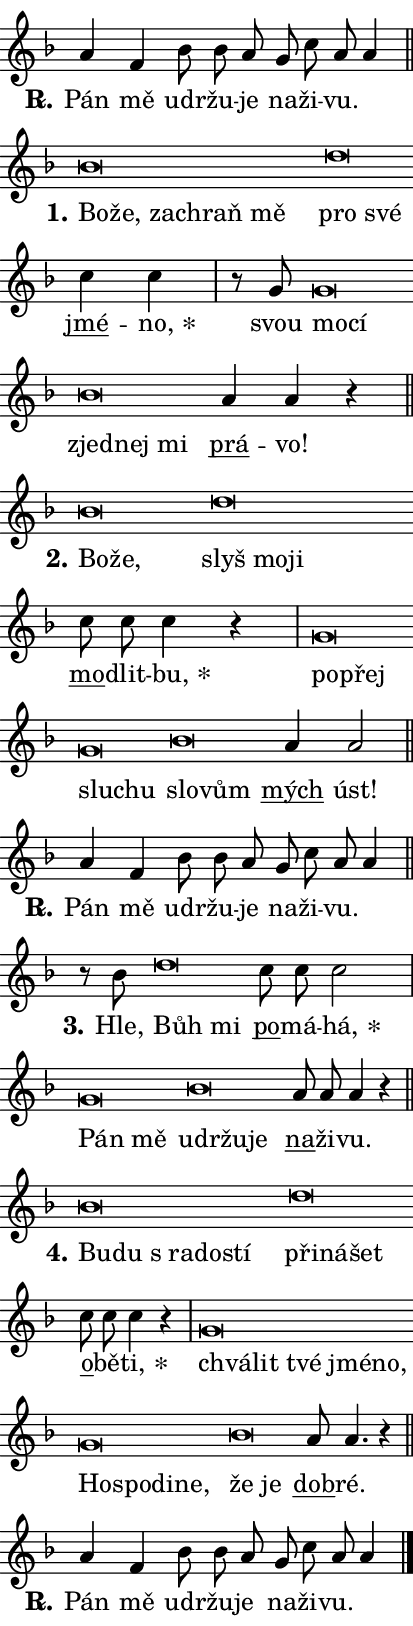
\version "2.22.1"
\header { tagline = "" }
\paper {
  indent = 0\cm
  top-margin = 0\cm
  right-margin = 0\cm
  bottom-margin = 0\cm
  left-margin = 0\cm
  paper-width = 7\cm
  page-breaking = #ly:one-page-breaking
  system-system-spacing.basic-distance = #11
  score-system-spacing.basic-distance = #11.3
  ragged-last = ##f
}


%% Author: Thomas Morley
%% https://lists.gnu.org/archive/html/lilypond-user/2020-05/msg00002.html
#(define (line-position grob)
"Returns position of @var[grob} in current system:
   @code{'start}, if at first time-step
   @code{'end}, if at last time-step
   @code{'middle} otherwise
"
  (let* ((col (ly:item-get-column grob))
         (ln (ly:grob-object col 'left-neighbor))
         (rn (ly:grob-object col 'right-neighbor))
         (col-to-check-left (if (ly:grob? ln) ln col))
         (col-to-check-right (if (ly:grob? rn) rn col))
         (break-dir-left
           (and
             (ly:grob-property col-to-check-left 'non-musical #f)
             (ly:item-break-dir col-to-check-left)))
         (break-dir-right
           (and
             (ly:grob-property col-to-check-right 'non-musical #f)
             (ly:item-break-dir col-to-check-right))))
        (cond ((eqv? 1 break-dir-left) 'start)
              ((eqv? -1 break-dir-right) 'end)
              (else 'middle))))

#(define (tranparent-at-line-position vctor)
  (lambda (grob)
  "Relying on @code{line-position} select the relevant enry from @var{vctor}.
Used to determine transparency,"
    (case (line-position grob)
      ((end) (not (vector-ref vctor 0)))
      ((middle) (not (vector-ref vctor 1)))
      ((start) (not (vector-ref vctor 2))))))

noteHeadBreakVisibility =
#(define-music-function (break-visibility)(vector?)
"Makes @code{NoteHead}s transparent relying on @var{break-visibility}"
#{
  \override NoteHead.transparent =
    #(tranparent-at-line-position break-visibility)
#})

#(define delete-ledgers-for-transparent-note-heads
  (lambda (grob)
    "Reads whether a @code{NoteHead} is transparent.
If so this @code{NoteHead} is removed from @code{'note-heads} from
@var{grob}, which is supposed to be @code{LedgerLineSpanner}.
As a result ledgers are not printed for this @code{NoteHead}"
    (let* ((nhds-array (ly:grob-object grob 'note-heads))
           (nhds-list
             (if (ly:grob-array? nhds-array)
                 (ly:grob-array->list nhds-array)
                 '()))
           ;; Relies on the transparent-property being done before
           ;; Staff.LedgerLineSpanner.after-line-breaking is executed.
           ;; This is fragile ...
           (to-keep
             (remove
               (lambda (nhd)
                 (ly:grob-property nhd 'transparent #f))
               nhds-list)))
      ;; TODO find a better method to iterate over grob-arrays, similiar
      ;; to filter/remove etc for lists
      ;; For now rebuilt from scratch
      (set! (ly:grob-object grob 'note-heads)  '())
      (for-each
        (lambda (nhd)
          (ly:pointer-group-interface::add-grob grob 'note-heads nhd))
        to-keep))))

hideNotes = {
  \noteHeadBreakVisibility #begin-of-line-visible
}
unHideNotes = {
  \noteHeadBreakVisibility #all-visible
}

% work-around for resetting accidentals
% https://lilypond.org/doc/v2.23/Documentation/notation/displaying-rhythms#unmetered-music
cadenzaMeasure = {
  \cadenzaOff
  \partial 1024 s1024
  \cadenzaOn
}

#(define-markup-command (accent layout props text) (markup?)
  "Underline accented syllable"
  (interpret-markup layout props
    #{\markup \override #'(offset . 4.3) \underline { #text }#}))

responsum = \markup \concat {
  "R" \hspace #-1.05 \path #0.1 #'((moveto 0 0.07) (lineto 0.9 0.8)) \hspace #0.05 "."
}

\layout {
    \context {
        \Staff
        \remove "Time_signature_engraver"
        \override LedgerLineSpanner.after-line-breaking = #delete-ledgers-for-transparent-note-heads
    }
    \context {
        \Voice {
            \override NoteHead.output-attributes = #'((class . "notehead"))
            \override Hairpin.height = #0.55
        }
    }
    \context {
        \Lyrics {
            \override StanzaNumber.output-attributes = #'((class . "stanzanumber"))
            \override LyricSpace.minimum-distance = #0.9
            \override LyricText.font-name = #"TeX Gyre Schola"
            \override LyricText.font-size = 1
            \override StanzaNumber.font-name = #"TeX Gyre Schola Bold"
            \override StanzaNumber.font-size = 1
        }
    }
}

% magnetic-lyrics.ily
%
%   written by
%     Jean Abou Samra <jean@abou-samra.fr>
%     Werner Lemberg <wl@gnu.org>
%
%   adapted by
%     Jiri Hon <jiri.hon@gmail.com>
%
% Version 2022-Apr-15

% https://www.mail-archive.com/lilypond-user@gnu.org/msg149350.html

#(define (Left_hyphen_pointer_engraver context)
   "Collect syllable-hyphen-syllable occurrences in lyrics and store
them in properties.  This engraver only looks to the left.  For
example, if the lyrics input is @code{foo -- bar}, it does the
following.

@itemize @bullet
@item
Set the @code{text} property of the @code{LyricHyphen} grob between
@q{foo} and @q{bar} to @code{foo}.

@item
Set the @code{left-hyphen} property of the @code{LyricText} grob with
text @q{foo} to the @code{LyricHyphen} grob between @q{foo} and
@q{bar}.
@end itemize

Use this auxiliary engraver in combination with the
@code{lyric-@/text::@/apply-@/magnetic-@/offset!} hook."
   (let ((hyphen #f)
         (text #f))
     (make-engraver
      (acknowledgers
       ((lyric-syllable-interface engraver grob source-engraver)
        (set! text grob)))
      (end-acknowledgers
       ((lyric-hyphen-interface engraver grob source-engraver)
        ;(when (not (grob::has-interface grob 'lyric-space-interface))
          (set! hyphen grob)));)
      ((stop-translation-timestep engraver)
       (when (and text hyphen)
         (ly:grob-set-object! text 'left-hyphen hyphen))
       (set! text #f)
       (set! hyphen #f)))))

#(define (lyric-text::apply-magnetic-offset! grob)
   "If the space between two syllables is less than the value in
property @code{LyricText@/.details@/.squash-threshold}, move the right
syllable to the left so that it gets concatenated with the left
syllable.

Use this function as a hook for
@code{LyricText@/.after-@/line-@/breaking} if the
@code{Left_@/hyphen_@/pointer_@/engraver} is active."
   (let ((hyphen (ly:grob-object grob 'left-hyphen #f)))
     (when hyphen
       (let ((left-text (ly:spanner-bound hyphen LEFT)))
         (when (grob::has-interface left-text 'lyric-syllable-interface)
           (let* ((common (ly:grob-common-refpoint grob left-text X))
                  (this-x-ext (ly:grob-extent grob common X))
                  (left-x-ext
                   (begin
                     ;; Trigger magnetism for left-text.
                     (ly:grob-property left-text 'after-line-breaking)
                     (ly:grob-extent left-text common X)))
                  ;; `delta` is the gap width between two syllables.
                  (delta (- (interval-start this-x-ext)
                            (interval-end left-x-ext)))
                  (details (ly:grob-property grob 'details))
                  (threshold (assoc-get 'squash-threshold details 0.2)))
             (when (< delta threshold)
               (let* (;; We have to manipulate the input text so that
                      ;; ligatures crossing syllable boundaries are not
                      ;; disabled.  For languages based on the Latin
                      ;; script this is essentially a beautification.
                      ;; However, for non-Western scripts it can be a
                      ;; necessity.
                      (lt (ly:grob-property left-text 'text))
                      (rt (ly:grob-property grob 'text))
                      (is-space (grob::has-interface hyphen 'lyric-space-interface))
                      (space (if is-space " " ""))
                      (space-markup (grob-interpret-markup grob " "))
                      (space-size (interval-length (ly:stencil-extent space-markup X)))
                      (extra-delta (if is-space space-size 0))
                      ;; Append new syllable.
                      (ltrt-space (if (and (string? lt) (string? rt))
                                (string-append lt space rt)
                                (make-concat-markup (list lt space rt))))
                      ;; Right-align `ltrt` to the right side.
                      (ltrt-space-markup (grob-interpret-markup
                               grob
                               (make-translate-markup
                                (cons (interval-length this-x-ext) 0)
                                (make-right-align-markup ltrt-space)))))
                 (begin
                   ;; Don't print `left-text`.
                   (ly:grob-set-property! left-text 'stencil #f)
                   ;; Set text and stencil (which holds all collected
                   ;; syllables so far) and shift it to the left.
                   (ly:grob-set-property! grob 'text ltrt-space)
                   (ly:grob-set-property! grob 'stencil ltrt-space-markup)
                   (ly:grob-translate-axis! grob (- (- delta extra-delta)) X))))))))))


#(define (lyric-hyphen::displace-bounds-first grob)
   ;; Make very sure this callback isn't triggered too early.
   (let ((left (ly:spanner-bound grob LEFT))
         (right (ly:spanner-bound grob RIGHT)))
     (ly:grob-property left 'after-line-breaking)
     (ly:grob-property right 'after-line-breaking)
     (ly:lyric-hyphen::print grob)))

squashThreshold = #0.4

\layout {
  \context {
    \Lyrics
    \consists #Left_hyphen_pointer_engraver
    \override LyricText.after-line-breaking =
      #lyric-text::apply-magnetic-offset!
    \override LyricHyphen.stencil = #lyric-hyphen::displace-bounds-first
    \override LyricText.details.squash-threshold = \squashThreshold
    \override LyricHyphen.minimum-distance = 0
    \override LyricHyphen.minimum-length = \squashThreshold
  }
}

squash = \override LyricText.details.squash-threshold = 9999
unSquash = \override LyricText.details.squash-threshold = \squashThreshold

left = \override LyricText.self-alignment-X = #LEFT
unLeft = \revert LyricText.self-alignment-X

starOffset = #(lambda (grob) 
                (let ((x_offset (ly:self-alignment-interface::aligned-on-x-parent grob)))
                  (if (= x_offset 0) 0 (+ x_offset 1.2))))

star = #(define-music-function (syllable)(string?)
"Append star separator at the end of a syllable"
#{
  \once \override LyricText.X-offset = #starOffset
  \lyricmode { \markup {
    #syllable
    \override #'((font-name . "TeX Gyre Schola Bold")) \hspace #0.2 \lower #0.65 \larger "*"
  } }
#})

starAccent = #(define-music-function (syllable)(string?)
"Append star separator at the end of a syllable and make accent"
#{
  \once \override LyricText.X-offset = #starOffset
  \lyricmode { \markup {
    \accent #syllable
    \override #'((font-name . "TeX Gyre Schola Bold")) \hspace #0.2 \lower #0.65 \larger "*"
  } }
#})

breath = #(define-music-function (syllable)(string?)
"Append breathing indicator at the end of a syllable"
#{
  \lyricmode { \markup { #syllable "+" } }
#})

optionalBreath = #(define-music-function (syllable)(string?)
"Append optional breathing indicator at the end of a syllable"
#{
  \lyricmode { \markup { #syllable "(+)" } }
#})


\score {
    <<
        \new Voice = "melody" { \cadenzaOn \key f \major \relative { \key f \major } }
        \new Lyrics \lyricsto "melody" { \lyricmode {  } }
    >>
    \layout {}
}

\score {
    <<
        \new Voice = "melody" { \cadenzaOn \key f \major \relative { a'4 f bes8 bes a g c a a4 \cadenzaMeasure \bar "||" \break } }
        \new Lyrics \lyricsto "melody" { \lyricmode { \set stanza = \responsum
Pán mě udr -- žu -- je na -- ži -- vu. \repeat unfold 1 { \skip 1 } } }
    >>
    \layout {}
}

\score {
    <<
        \new Voice = "melody" { \cadenzaOn \key f \major \relative { bes'\breve*1/16 \hideNotes \breve*1/16 \bar "" \breve*1/16 \bar "" \breve*1/16 \breve*1/16 \bar "" \unHideNotes d\breve*1/16 \hideNotes \breve*1/16 \bar "" \unHideNotes \bar "" c4 c \cadenzaMeasure \bar "|" r8 g8 g\breve*1/16 \hideNotes \breve*1/16 \bar "" \unHideNotes bes\breve*1/16 \hideNotes \breve*1/16 \breve*1/16 \bar "" \unHideNotes \bar "" a4 a r \cadenzaMeasure \bar "||" \break } }
        \new Lyrics \lyricsto "melody" { \lyricmode { \set stanza = "1."
\left Bo -- \squash že, za -- chraň mě \left \unLeft \unSquash pro \squash své \unLeft \unSquash \markup \accent jmé -- \star no, svou \left mo -- \squash cí \left \unLeft \unSquash zjed -- \squash nej mi \unLeft \unSquash \markup \accent prá -- vo! } }
    >>
    \layout {}
}

\score {
    <<
        \new Voice = "melody" { \cadenzaOn \key f \major \relative { bes'\breve*1/16 \hideNotes \breve*1/16 \bar "" \unHideNotes d\breve*1/16 \hideNotes \breve*1/16 \breve*1/16 \bar "" \unHideNotes \bar "" c8 c c4 r \cadenzaMeasure \bar "|" g\breve*1/16 \hideNotes \breve*1/16 \bar "" \breve*1/16 \breve*1/16 \bar "" \unHideNotes bes\breve*1/16 \hideNotes \breve*1/16 \bar "" \unHideNotes \bar "" a4 a2 \cadenzaMeasure \bar "||" \break } }
        \new Lyrics \lyricsto "melody" { \lyricmode { \set stanza = "2."
\left Bo -- \squash že, \left \unLeft \unSquash slyš \squash mo -- ji \unLeft \unSquash \markup \accent mo -- dlit -- \star bu, \left po -- \squash přej slu -- chu \left \unLeft \unSquash slo -- \squash vům \unLeft \unSquash \markup \accent mých úst! } }
    >>
    \layout {}
}

\score {
    <<
        \new Voice = "melody" { \cadenzaOn \key f \major \relative { a'4 f bes8 bes a g c a a4 \cadenzaMeasure \bar "||" \break } }
        \new Lyrics \lyricsto "melody" { \lyricmode { \set stanza = \responsum
Pán mě udr -- žu -- je na -- ži -- vu. \repeat unfold 1 { \skip 1 } } }
    >>
    \layout {}
}

\score {
    <<
        \new Voice = "melody" { \cadenzaOn \key f \major \relative { r8 bes'8 d\breve*1/16 \hideNotes \breve*1/16 \bar "" \unHideNotes \bar "" c8 c c2 \cadenzaMeasure \bar "|" g\breve*1/16 \hideNotes \breve*1/16 \bar "" \unHideNotes bes\breve*1/16 \hideNotes \breve*1/16 \breve*1/16 \bar "" \unHideNotes \bar "" a8 a a4 r \cadenzaMeasure \bar "||" \break } }
        \new Lyrics \lyricsto "melody" { \lyricmode { \set stanza = "3."
Hle, \left Bůh \squash mi \unLeft \unSquash \markup \accent po -- má -- \star há, \left Pán \squash mě \left \unLeft \unSquash udr -- \squash žu -- je \unLeft \unSquash \markup \accent na -- ži -- vu. } }
    >>
    \layout {}
}

\score {
    <<
        \new Voice = "melody" { \cadenzaOn \key f \major \relative { bes'\breve*1/16 \hideNotes \breve*1/16 \bar "" \breve*1/16 \bar "" \breve*1/16 \breve*1/16 \bar "" \unHideNotes d\breve*1/16 \hideNotes \breve*1/16 \breve*1/16 \bar "" \unHideNotes \bar "" c8 c c4 r \cadenzaMeasure \bar "|" g\breve*1/16 \hideNotes \breve*1/16 \bar "" \breve*1/16 \bar "" \breve*1/16 \bar "" \breve*1/16 \bar "" \breve*1/16 \bar "" \breve*1/16 \bar "" \breve*1/16 \breve*1/16 \bar "" \unHideNotes bes\breve*1/16 \hideNotes \breve*1/16 \bar "" \unHideNotes \bar "" a8 a4. r4 \cadenzaMeasure \bar "||" \break } }
        \new Lyrics \lyricsto "melody" { \lyricmode { \set stanza = "4."
\left Bu -- \squash du "s ra" -- do -- stí \left \unLeft \unSquash při -- \squash ná -- šet \unLeft \unSquash \markup \accent o -- bě -- \star ti, \left chvá -- \squash lit tvé jmé -- no, Ho -- spo -- di -- ne, \left \unLeft \unSquash že \squash je \unLeft \unSquash \markup \accent dob -- ré. } }
    >>
    \layout {}
}

\score {
    <<
        \new Voice = "melody" { \cadenzaOn \key f \major \relative { a'4 f bes8 bes a g c a a4 \cadenzaMeasure \bar "||" \break } \bar "|." }
        \new Lyrics \lyricsto "melody" { \lyricmode { \set stanza = \responsum
Pán mě udr -- žu -- je na -- ži -- vu. \repeat unfold 1 { \skip 1 } } }
    >>
    \layout {}
}
